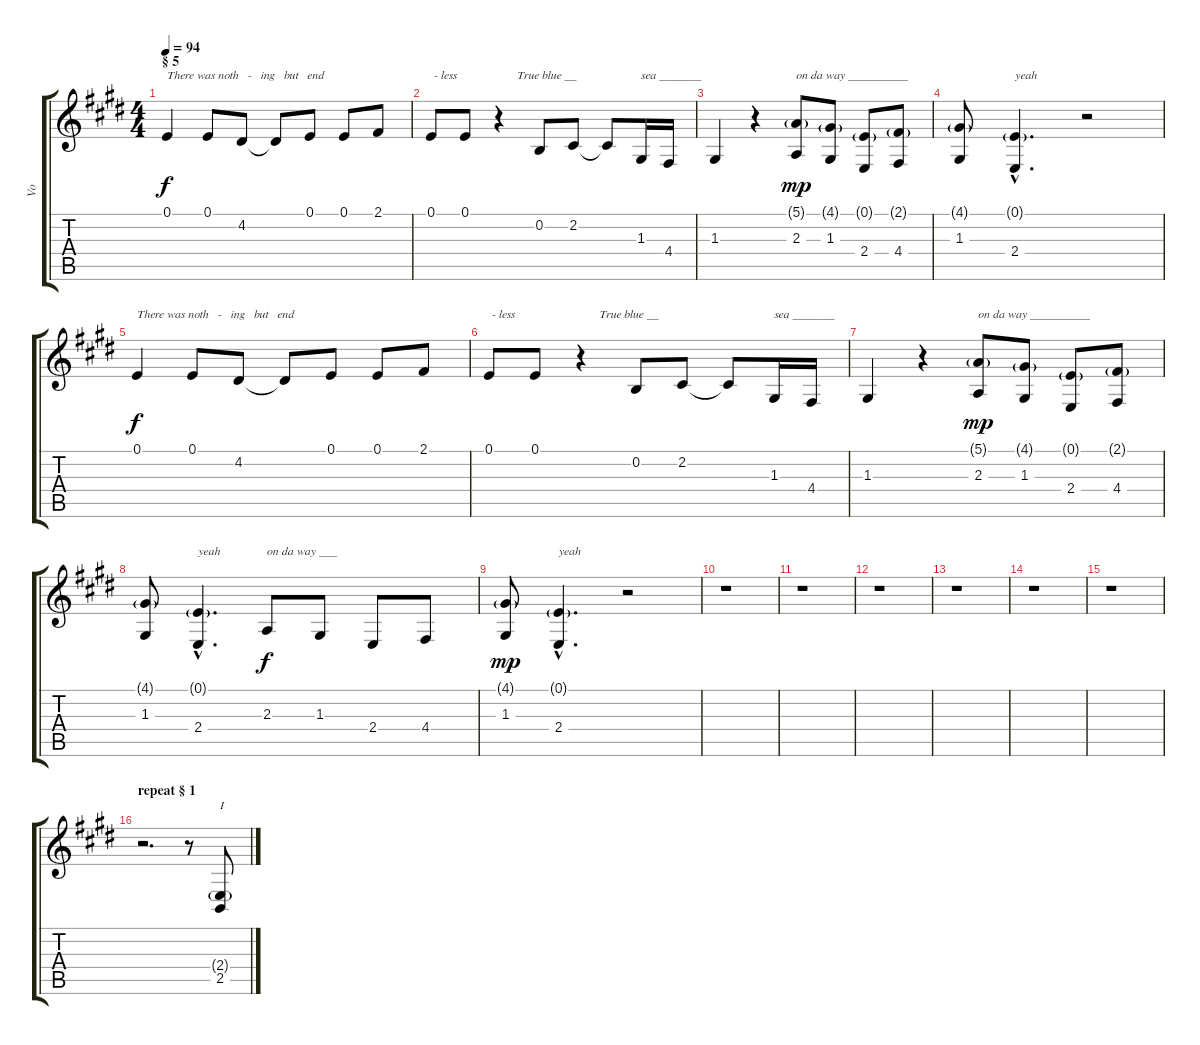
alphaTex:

\track ("Vo" "Vo") {instrument acousticgrandpiano}
\staff {score tabs}
\tuning (E4 B3 G3 D3 A2 E2) {hide}
\ts (4 4)
\section ("" "§ 5")
\tempo 94
\clef g2
\ks e
0.1.4{txt "There was noth   -   ing   but   end" dy f} 0.1.8 4.2.8 4.2{t}.8 0.1.8 0.1.8 2.1.8 |
0.1.8{txt " - less"} 0.1.8 r.4{txt "      True blue __"} 0.2.8 2.2.8 2.2{t}.8 1.3.16{txt "sea _______"} 4.4.16 |
1.3.4 r.4 (5.1{g} 2.3).8{txt "on da way __________" dy mp} (4.1{g} 1.3).8 (0.1{g} 2.4).8 (2.1{g} 4.4).8 |
(4.1{g} 1.3).8 (0.1{g hac} 2.4{hac}).4{d txt "yeah"} r.2 |
0.1.4{txt "There was noth   -   ing   but   end" dy f} 0.1.8 4.2.8 4.2{t}.8 0.1.8 0.1.8 2.1.8 |
0.1.8{txt " - less"} 0.1.8 r.4{txt "      True blue __"} 0.2.8 2.2.8 2.2{t}.8 1.3.16{txt "sea _______"} 4.4.16 |
1.3.4 r.4 (5.1{g} 2.3).8{txt "on da way __________" dy mp} (4.1{g} 1.3).8 (0.1{g} 2.4).8 (2.1{g} 4.4).8 |
(4.1{g} 1.3).8 (0.1{g hac} 2.4{hac}).4{d txt "yeah"} 2.3.8{txt "on da way ___" dy f} 1.3.8 2.4.8 4.4.8 |
(4.1{g} 1.3).8{dy mp} (0.1{g hac} 2.4{hac}).4{d txt "yeah"} r.2 |
r.1 |
r.1 |
r.1 |
r.1 |
r.1 |
r.1 |
\section ("" "repeat § 1")
r.2{d} r.8 (2.4{g} 2.5).8{txt "I"}
